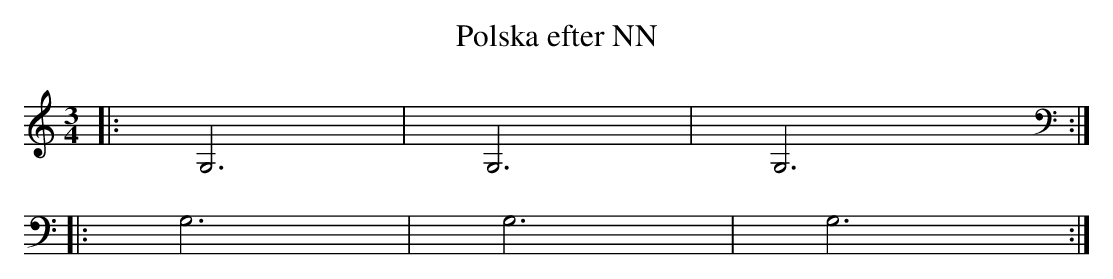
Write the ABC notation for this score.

X:1
T:Polska efter NN
M:3/4
L:1/8
K:C
V:2
K: treble
[|: G,6 | G,6 | G,6 :|]
K: bass
[|: G,6 | G,6 | G,6 :|]
